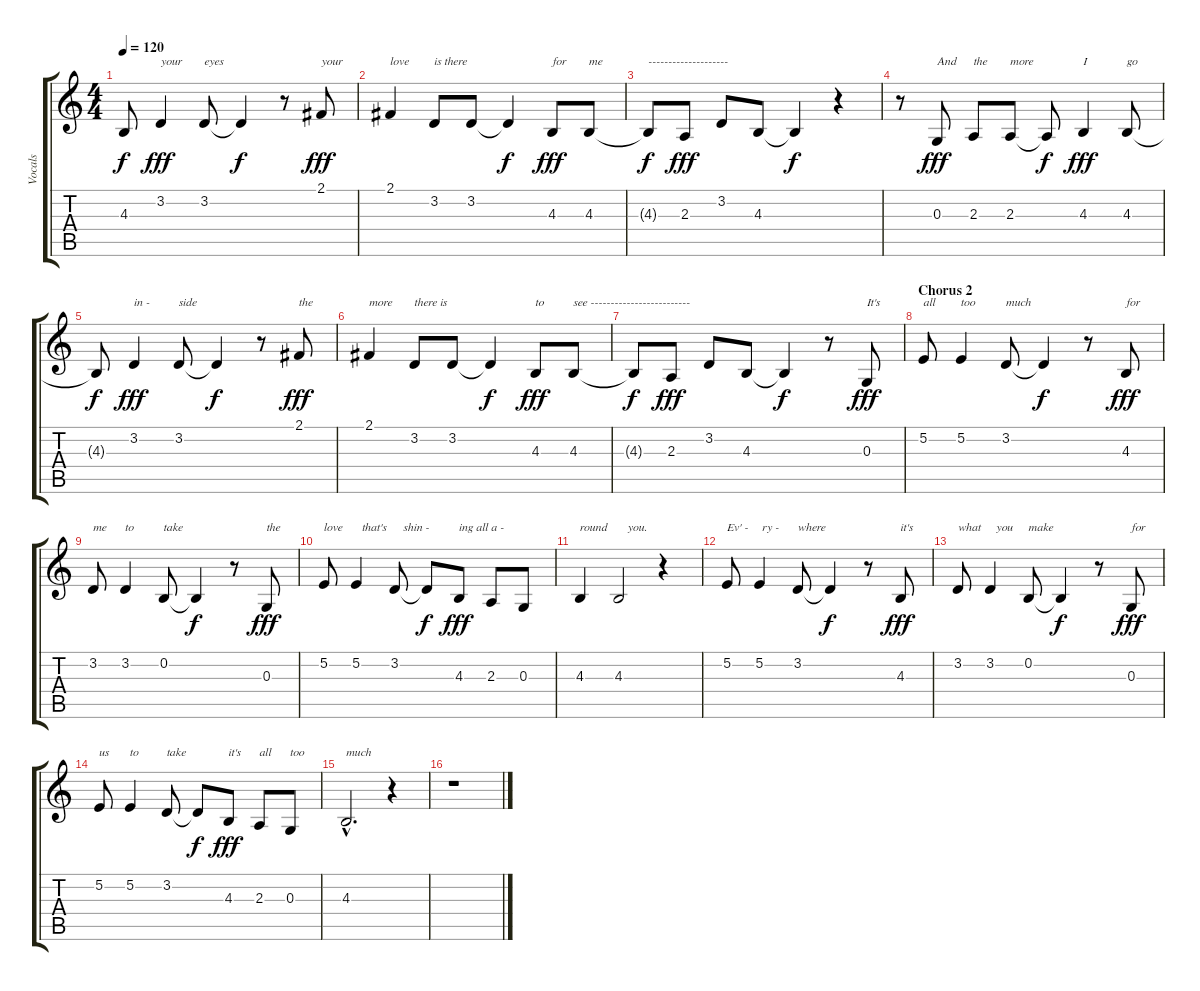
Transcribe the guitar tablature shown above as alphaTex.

\track ("Vocals" "Vocals") {instrument altosax}
\staff {score tabs}
\tuning (E4 B3 G3 D3 A2 E2) {hide}
\ts (4 4)
\tempo 120
\clef g2
\ks c
4.3{t}.8{dy f} 3.2.4{txt "your" dy fff} 3.2.8{txt "eyes"} 3.2{t}.4{dy f} r.8 2.1.8{txt "your" dy fff} |
2.1.4{txt "love"} 3.2.8{txt "is there"} 3.2.8 3.2{t}.4{dy f} 4.3.8{txt "for" dy fff} 4.3.8{txt "me"} |
4.3{t}.8{txt "--------------------" dy f} 2.3.8{dy fff} 3.2.8 4.3.8 4.3{t}.4{dy f} r.4 |
r.8 0.3.8{txt "And" dy fff} 2.3.8{txt "the"} 2.3.8{txt "more"} 2.3{t}.8{dy f} 4.3.4{txt "I" dy fff} 4.3.8{txt "go"} |
4.3{t}.8{dy f} 3.2.4{txt "in -" dy fff} 3.2.8{txt "side"} 3.2{t}.4{dy f} r.8 2.1.8{txt "the" dy fff} |
2.1.4{txt "more"} 3.2.8{txt "there is"} 3.2.8 3.2{t}.4{dy f} 4.3.8{txt "to" dy fff} 4.3.8{txt "see -------------------------"} |
4.3{t}.8{dy f} 2.3.8{dy fff} 3.2.8 4.3.8 4.3{t}.4{dy f} r.8 0.3.8{txt "It's" dy fff} |
\section ("" "Chorus 2")
5.2.8{txt "all"} 5.2.4{txt "too"} 3.2.8{txt "much"} 3.2{t}.4{dy f} r.8 4.3.8{txt "for" dy fff} |
3.2.8{txt "me"} 3.2.4{txt "to"} 0.2.8{txt "take"} 0.2{t}.4{dy f} r.8 0.3.8{txt "the" dy fff} |
5.2.8{txt "love"} 5.2.4{txt "  that's"} 3.2.8{txt "   shin -"} 3.2{t}.8{dy f} 4.3.8{txt "ing all a -" dy fff} 2.3.8 0.3.8 |
4.3.4{txt "round"} 4.3.2{txt "   you."} r.4 |
5.2.8{txt "Ev' -"} 5.2.4{txt " ry -"} 3.2.8{txt "where"} 3.2{t}.4{dy f} r.8 4.3.8{txt "it's" dy fff} |
3.2.8{txt "what"} 3.2.4{txt "  you"} 0.2.8{txt "make"} 0.2{t}.4{dy f} r.8 0.3.8{txt "for" dy fff} |
5.2.8{txt "us"} 5.2.4{txt "to"} 3.2.8{txt "take"} 3.2{t}.8{dy f} 4.3.8{txt "it's" dy fff} 2.3.8{txt "all"} 0.3.8{txt "too"} |
4.3{hac}.2{d txt "much"} r.4 |
r.1
